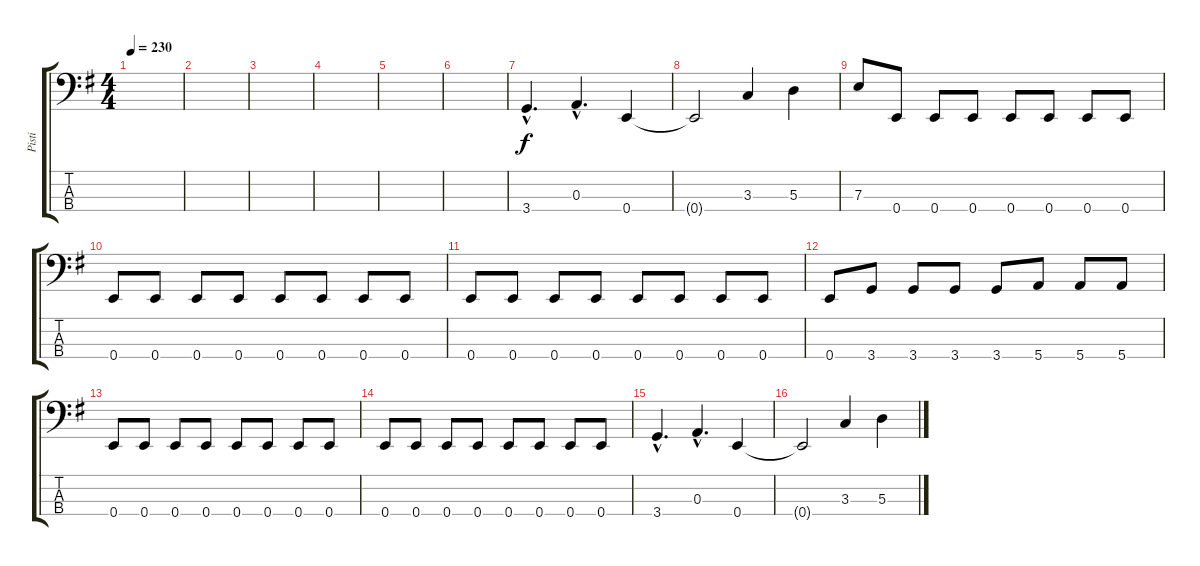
\track ("Pisti" "Pisti") {instrument electricbassfinger}
\staff {score tabs}
\tuning (G2 D2 A1 E1) {hide}
\ts (4 4)
\tempo 230
\clef f4
\ks eminor
|
|
|
|
|
|
3.4{hac}.4{d} 0.3{hac}.4{d} 0.4.4 |
0.4{t}.2 3.3.4 5.3.4 |
7.3.8 0.4.8 0.4.8 0.4.8 0.4.8 0.4.8 0.4.8 0.4.8 |
0.4.8 0.4.8 0.4.8 0.4.8 0.4.8 0.4.8 0.4.8 0.4.8 |
0.4.8 0.4.8 0.4.8 0.4.8 0.4.8 0.4.8 0.4.8 0.4.8 |
0.4.8 3.4.8 3.4.8 3.4.8 3.4.8 5.4.8 5.4.8 5.4.8 |
0.4.8 0.4.8 0.4.8 0.4.8 0.4.8 0.4.8 0.4.8 0.4.8 |
0.4.8 0.4.8 0.4.8 0.4.8 0.4.8 0.4.8 0.4.8 0.4.8 |
3.4{hac}.4{d} 0.3{hac}.4{d} 0.4.4 |
0.4{t}.2 3.3.4 5.3.4
